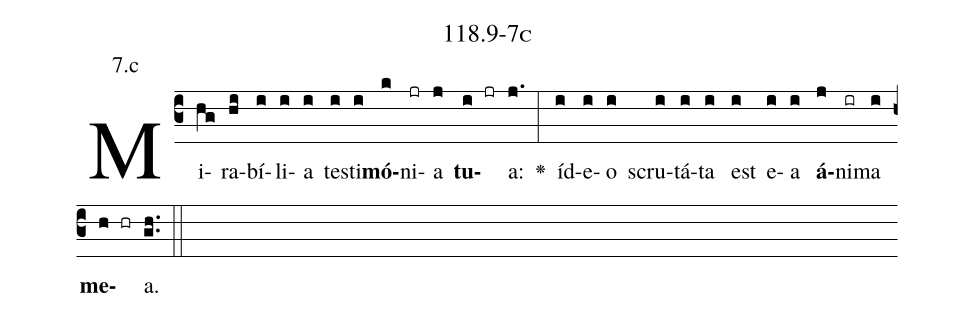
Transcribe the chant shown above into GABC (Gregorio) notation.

name: 118.9-7c;
annotation: 7.c;
%%
(c3)Mi(hg)ra(hi)bí(i)li(i)a(i) tes(i)ti(i)<b>mó</b>(k)ni(jr)a(j) <b>tu</b>(i jr)a:(j.) <v>\greheightstar</v>(:) íd(i)e(i)o(i) scru(i)tá(i)ta(i) est(i) e(i)a(i) <b>á</b>(j)ni(ir)ma(i) <b>me</b>(h hr)a.(gh..) (::)


%E(i) u(i) o(j) u(i) a(h) e.(gh..) (::)
